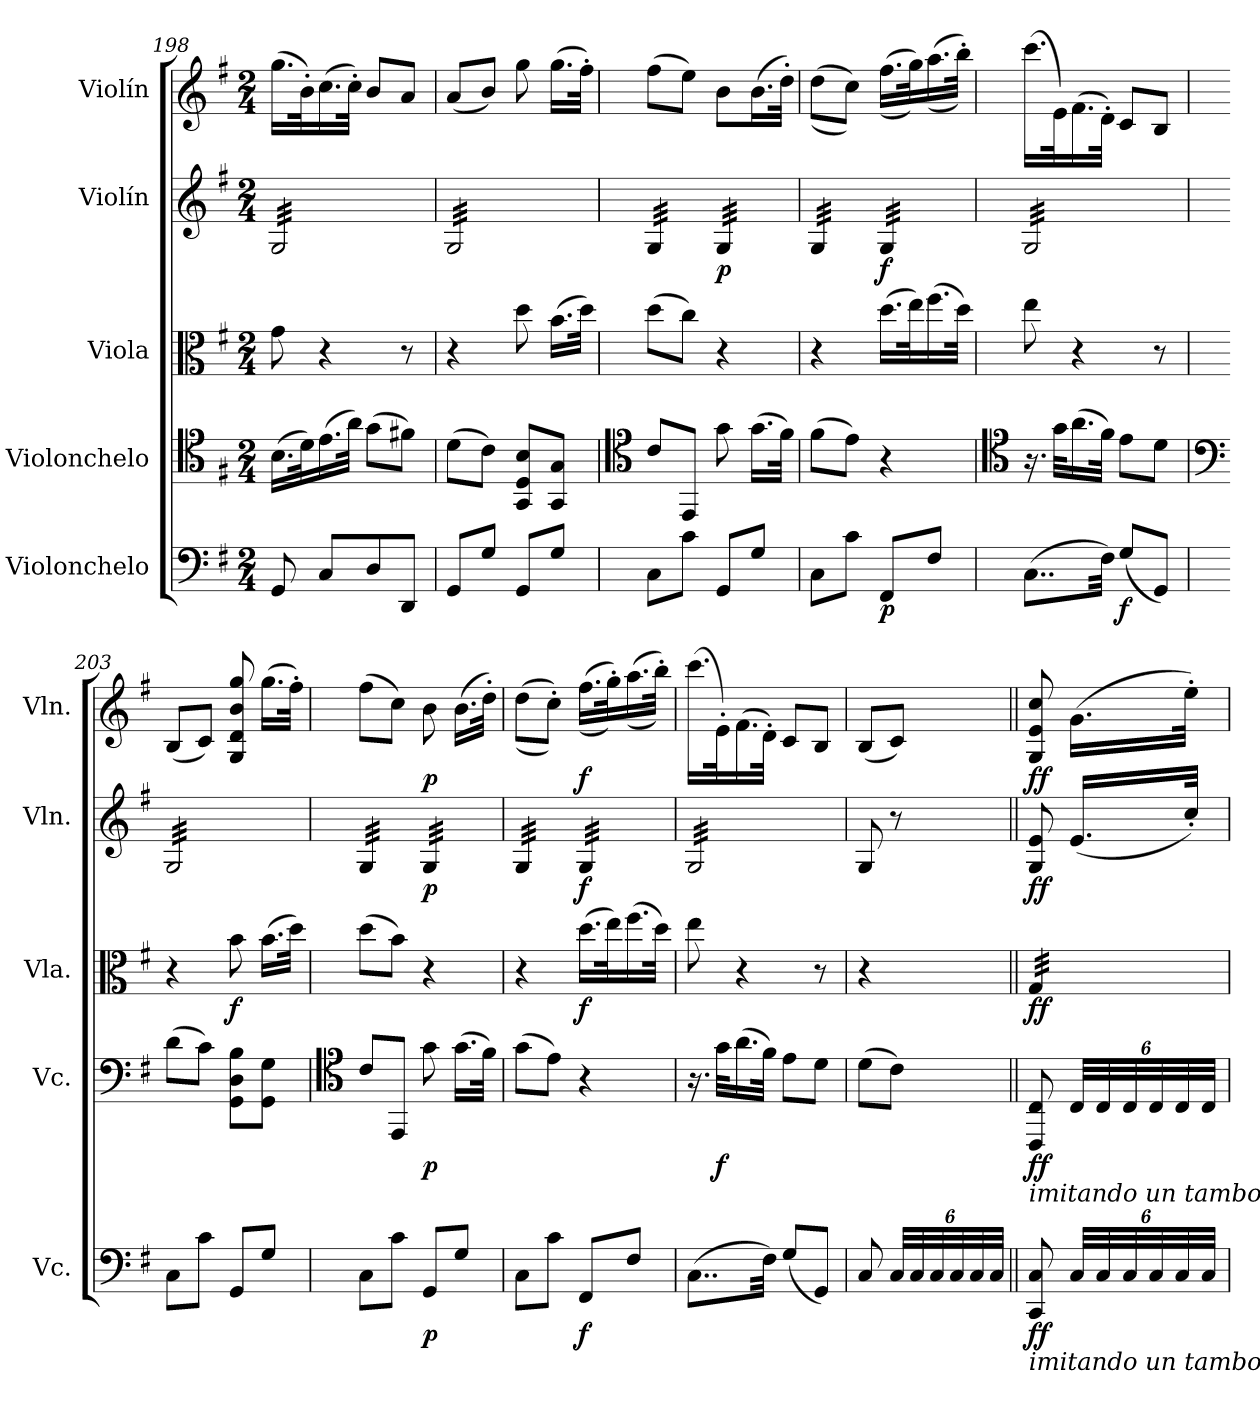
**kern	**dynam	**kern	**dynam	**kern	**dynam	**kern	**dynam	**kern	**dynam
*part5	*part5	*part4	*part4	*part3	*part3	*part2	*part2	*part1	*part1
*staff5	*staff5	*staff4	*staff4	*staff3	*staff3	*staff2	*staff2	*staff1	*staff1
*I"Violonchelo	*	*I"Violonchelo	*	*I"Viola	*	*I"Violín	*	*I"Violín	*
*I'Vc.	*	*I'Vc.	*	*I'Vla.	*	*I'Vln.	*	*I'Vln.	*
*clefF4	*	*clefC4	*	*clefC3	*	*clefG2	*	*clefG2	*
*k[f#]	*	*k[f#]	*	*k[f#]	*	*k[f#]	*	*k[f#]	*
*M2/4	*	*M2/4	*	*M2/4	*	*M2/4	*	*M2/4	*
=198	=198	=198	=198	=198	=198	=198	=198	=198	=198
*	*	*	*	*	*	*tremolo	*	*	*
8GG/	.	(16.B\LL	.	8g\	.	32G/LLL	.	(16.gg\LL	.
.	.	.	.	.	.	32G/	.	.	.
.	.	.	.	.	.	32G/	.	.	.
.	.	32d\K)	.	.	.	32G/	.	32b'\K)	.
8C/L	.	(16.e\	.	4r	.	32G/	.	(16.cc\	.
.	.	.	.	.	.	32G/	.	.	.
.	.	.	.	.	.	32G/	.	.	.
.	.	32a\JJk)	.	.	.	32G/	.	32cc'\JJk)	.
8D/	.	(8g\L	.	.	.	32G/	.	8b/L	.
.	.	.	.	.	.	32G/	.	.	.
.	.	.	.	.	.	32G/	.	.	.
.	.	.	.	.	.	32G/	.	.	.
8DD/J	.	8f#X\J)	.	8r	.	32G/	.	8a/J	.
.	.	.	.	.	.	32G/	.	.	.
.	.	.	.	.	.	32G/	.	.	.
.	.	.	.	.	.	32G/JJJ	.	.	.
=199	=199	=199	=199	=199	=199	=199	=199	=199	=199
8GG/L	.	(8d\L	.	4r	.	32G/LLL	.	(8a/L	.
.	.	.	.	.	.	32G/	.	.	.
.	.	.	.	.	.	32G/	.	.	.
.	.	.	.	.	.	32G/	.	.	.
8G/J	.	8c\J)	.	.	.	32G/	.	8b/J)	.
.	.	.	.	.	.	32G/	.	.	.
.	.	.	.	.	.	32G/	.	.	.
.	.	.	.	.	.	32G/	.	.	.
8GG/L	.	8GG/ 8D/ 8B/L	.	8dd\	.	32G/	.	8gg\	.
.	.	.	.	.	.	32G/	.	.	.
.	.	.	.	.	.	32G/	.	.	.
.	.	.	.	.	.	32G/	.	.	.
8G/J	.	8GG/ 8G/J	.	(16.b\LL	.	32G/	.	(16.gg\LL	.
.	.	.	.	.	.	32G/	.	.	.
.	.	.	.	.	.	32G/	.	.	.
.	.	.	.	32dd\JJk)	.	32G/JJJ	.	32ff#'\JJk)	.
=200	=200	=200	=200	=200	=200	=200	=200	=200	=200
*	*	*clefC4	*	*	*	*	*	*	*
8C\L	.	8c/L	.	(8dd\L	.	32G/LLL	.	(8ff#\L	.
.	.	.	.	.	.	32G/	.	.	.
.	.	.	.	.	.	32G/	.	.	.
.	.	.	.	.	.	32G/	.	.	.
8c\J	.	8EE/J	.	8cc\J)	.	32G/	.	8ee\J)	.
.	.	.	.	.	.	32G/	.	.	.
.	.	.	.	.	.	32G/	.	.	.
.	.	.	.	.	.	32G/JJJ	.	.	.
!	!	!	!	!	!	!	!LO:DY:b	!	!
8GG/L	.	8g\	.	4r	.	32G/LLL	p	8b\L	.
.	.	.	.	.	.	32G/	.	.	.
.	.	.	.	.	.	32G/	.	.	.
.	.	.	.	.	.	32G/	.	.	.
8G/J	.	(16.g\LL	.	.	.	32G/	.	(16.b\L	.
.	.	.	.	.	.	32G/	.	.	.
.	.	.	.	.	.	32G/	.	.	.
.	.	32f#\JJk)	.	.	.	32G/JJJ	.	32dd'\JJk)	.
!!LO:LB:g=z
=201	=201	=201	=201	=201	=201	=201	=201	=201	=201
8C\L	.	(8f#\L	.	4r	.	32G/LLL	.	((8dd\L	.
.	.	.	.	.	.	32G/	.	.	.
.	.	.	.	.	.	32G/	.	.	.
.	.	.	.	.	.	32G/	.	.	.
8c\J	.	8e\J)	.	.	.	32G/	.	8cc\J))	.
.	.	.	.	.	.	32G/	.	.	.
.	.	.	.	.	.	32G/	.	.	.
.	.	.	.	.	.	32G/JJJ	.	.	.
!	!LO:DY:b	!	!	!	!	!	!LO:DY:b	!	!
8FF#/L	p	4r	.	(16.dd\LL	.	32G/LLL	f	((16.ff#\LL	.
.	.	.	.	.	.	32G/	.	.	.
.	.	.	.	.	.	32G/	.	.	.
.	.	.	.	32ee\K)	.	32G/	.	32gg\K))	.
8F#/J	.	.	.	(16.ff#\	.	32G/	.	((16.aa\	.
.	.	.	.	.	.	32G/	.	.	.
.	.	.	.	.	.	32G/	.	.	.
.	.	.	.	32dd\JJk)	.	32G/JJJ	.	32bb'\JJk))	.
=202	=202	=202	=202	=202	=202	=202	=202	=202	=202
*	*	*clefC4	*	*	*	*	*	*	*
(8..C\L	.	16.r	.	8ee\	.	32G/LLL	.	(16.ccc\LL	.
.	.	.	.	.	.	32G/	.	.	.
.	.	.	.	.	.	32G/	.	.	.
.	.	32g\KLL	.	.	.	32G/	.	32e\K)	.
.	.	(16.a\	.	4r	.	32G/	.	(16.f#\	.
.	.	.	.	.	.	32G/	.	.	.
.	.	.	.	.	.	32G/	.	.	.
32F#\Jkk)	.	32f#\JJk)	.	.	.	32G/	.	32d'\JJk)	.
!	!LO:DY:b	!	!	!	!	!	!	!	!
(8G/L	f	8e\L	.	.	.	32G/	.	8c/L	.
.	.	.	.	.	.	32G/	.	.	.
.	.	.	.	.	.	32G/	.	.	.
.	.	.	.	.	.	32G/	.	.	.
8GG/J)	.	8d\J	.	8r	.	32G/	.	8B/J	.
.	.	.	.	.	.	32G/	.	.	.
.	.	.	.	.	.	32G/	.	.	.
.	.	.	.	.	.	32G/JJJ	.	.	.
=203	=203	=203	=203	=203	=203	=203	=203	=203	=203
*	*	*clefF4	*	*	*	*	*	*	*
8C\L	.	(8d\L	.	4r	.	32G/LLL	.	(8B/L	.
.	.	.	.	.	.	32G/	.	.	.
.	.	.	.	.	.	32G/	.	.	.
.	.	.	.	.	.	32G/	.	.	.
8c\J	.	8c\J)	.	.	.	32G/	.	8c/J)	.
.	.	.	.	.	.	32G/	.	.	.
.	.	.	.	.	.	32G/	.	.	.
.	.	.	.	.	.	32G/	.	.	.
!	!	!	!	!	!LO:DY:b	!	!	!	!
8GG/L	.	8GG\ 8D\ 8B\L	.	8b\	f	32G/	.	8G/ 8d/ 8b/ 8gg/	.
.	.	.	.	.	.	32G/	.	.	.
.	.	.	.	.	.	32G/	.	.	.
.	.	.	.	.	.	32G/	.	.	.
8G/J	.	8GG\ 8G\J	.	(16.b\LL	.	32G/	.	(16.gg\LL	.
.	.	.	.	.	.	32G/	.	.	.
.	.	.	.	.	.	32G/	.	.	.
.	.	.	.	32dd\JJk)	.	32G/JJJ	.	32ff#'\JJk)	.
=204	=204	=204	=204	=204	=204	=204	=204	=204	=204
*	*	*clefC4	*	*	*	*	*	*	*
8C\L	.	8c/L	.	(8dd\L	.	32G/LLL	.	(8ff#\L	.
.	.	.	.	.	.	32G/	.	.	.
.	.	.	.	.	.	32G/	.	.	.
.	.	.	.	.	.	32G/	.	.	.
8c\J	.	8EE/J	.	8b\J)	.	32G/	.	8cc\J)	.
.	.	.	.	.	.	32G/	.	.	.
.	.	.	.	.	.	32G/	.	.	.
.	.	.	.	.	.	32G/JJJ	.	.	.
!	!LO:DY:b	!	!LO:DY:b	!	!	!	!LO:DY:b	!	!LO:DY:b
8GG/L	p	8g\	p	4r	.	32G/LLL	p	8b\	p
.	.	.	.	.	.	32G/	.	.	.
.	.	.	.	.	.	32G/	.	.	.
.	.	.	.	.	.	32G/	.	.	.
8G/J	.	(16.g\LL	.	.	.	32G/	.	(16.b\LL	.
.	.	.	.	.	.	32G/	.	.	.
.	.	.	.	.	.	32G/	.	.	.
.	.	32f#\JJk)	.	.	.	32G/JJJ	.	32dd'\JJk)	.
!!LO:PB:g=z
=205	=205	=205	=205	=205	=205	=205	=205	=205	=205
8C\L	.	(8g\L	.	4r	.	32G/LLL	.	((8dd\L	.
.	.	.	.	.	.	32G/	.	.	.
.	.	.	.	.	.	32G/	.	.	.
.	.	.	.	.	.	32G/	.	.	.
8c\J	.	8e\J)	.	.	.	32G/	.	8cc'\J))	.
.	.	.	.	.	.	32G/	.	.	.
.	.	.	.	.	.	32G/	.	.	.
.	.	.	.	.	.	32G/JJJ	.	.	.
!	!LO:DY:b	!	!	!	!LO:DY:b	!	!LO:DY:b	!	!LO:DY:b
8FF#/L	f	4r	.	(16.dd\LL	f	32G/LLL	f	((16.ff#\LL	f
.	.	.	.	.	.	32G/	.	.	.
.	.	.	.	.	.	32G/	.	.	.
.	.	.	.	32ee\K)	.	32G/	.	32gg'\K))	.
8F#/J	.	.	.	(16.ff#\	.	32G/	.	((16.aa\	.
.	.	.	.	.	.	32G/	.	.	.
.	.	.	.	.	.	32G/	.	.	.
.	.	.	.	32dd\JJk)	.	32G/JJJ	.	32bb'\JJk))	.
=206	=206	=206	=206	=206	=206	=206	=206	=206	=206
(8..C\L	.	16.r	.	8ee\	.	32G/LLL	.	(16.ccc\LL	.
.	.	.	.	.	.	32G/	.	.	.
.	.	.	.	.	.	32G/	.	.	.
!	!	!	!LO:DY:b	!	!	!	!	!	!
.	.	32g\KLL	f	.	.	32G/	.	32e'\K)	.
.	.	(16.a\	.	4r	.	32G/	.	(16.f#\	.
.	.	.	.	.	.	32G/	.	.	.
.	.	.	.	.	.	32G/	.	.	.
32F#\Jkk)	.	32f#\JJk)	.	.	.	32G/	.	32d'\JJk)	.
(8G/L	.	8e\L	.	.	.	32G/	.	8c/L	.
.	.	.	.	.	.	32G/	.	.	.
.	.	.	.	.	.	32G/	.	.	.
.	.	.	.	.	.	32G/	.	.	.
8GG/J)	.	8d\J	.	8r	.	32G/	.	8B/J	.
.	.	.	.	.	.	32G/	.	.	.
.	.	.	.	.	.	32G/	.	.	.
.	.	.	.	.	.	32G/JJJ	.	.	.
*	*	*	*	*	*	*Xtremolo	*	*	*
=207	=207	=207	=207	=207	=207	=207	=207	=207	=207
8C/	.	(8d\L	.	4r	.	8G/	.	(8B/L	.
*Xbrackettup	*	*	*	*	*	*	*	*	*
48C/LLL	.	8c\J)	.	.	.	8r	.	8c/J)	.
48C/	.	.	.	.	.	.	.	.	.
48C/	.	.	.	.	.	.	.	.	.
48C/	.	.	.	.	.	.	.	.	.
48C/	.	.	.	.	.	.	.	.	.
48C/JJJ	.	.	.	.	.	.	.	.	.
!!LO:LB:g=z
=208||	=208||	=208||	=208||	=208||	=208||	=208||	=208||	=208||	=208||
!	!	!LO:TX:b:i:t=imitando un tambor	!	!	!	!	!	!	!
!LO:TX:b:i:t=imitando un tambor	!	!	!	!	!	!	!	!	!
!	!LO:DY:b	!	!LO:DY:b	!	!LO:DY:b	!	!LO:DY:b	!	!LO:DY:b
*	*	*	*	*tremolo	*	*	*	*	*
8CC/ 8C/	ff	8CC/ 8C/	ff	32G/LLL	ff	8G/ 8e/	ff	8G/ 8e/ 8cc/	ff
.	.	.	.	32G/	.	.	.	.	.
.	.	.	.	32G/	.	.	.	.	.
.	.	.	.	32G/	.	.	.	.	.
*	*	*Xbrackettup	*	*	*	*	*	*	*
48C/LLL	.	48C/LLL	.	32G/	.	(16.e/LL	.	(16.g\LL	.
48C/	.	48C/	.	.	.	.	.	.	.
.	.	.	.	32G/	.	.	.	.	.
48C/	.	48C/	.	.	.	.	.	.	.
48C/	.	48C/	.	32G/	.	.	.	.	.
48C/	.	48C/	.	.	.	.	.	.	.
.	.	.	.	32G/JJJ	.	32cc'/JJk)	.	32ee'\JJk)	.
*	*	*	*	*Xtremolo	*	*	*	*	*
48C/JJJ	.	48C/JJJ	.	.	.	.	.	.	.
=	=	=	=	=	=	=	=	=	=
*-	*-	*-	*-	*-	*-	*-	*-	*-	*-
